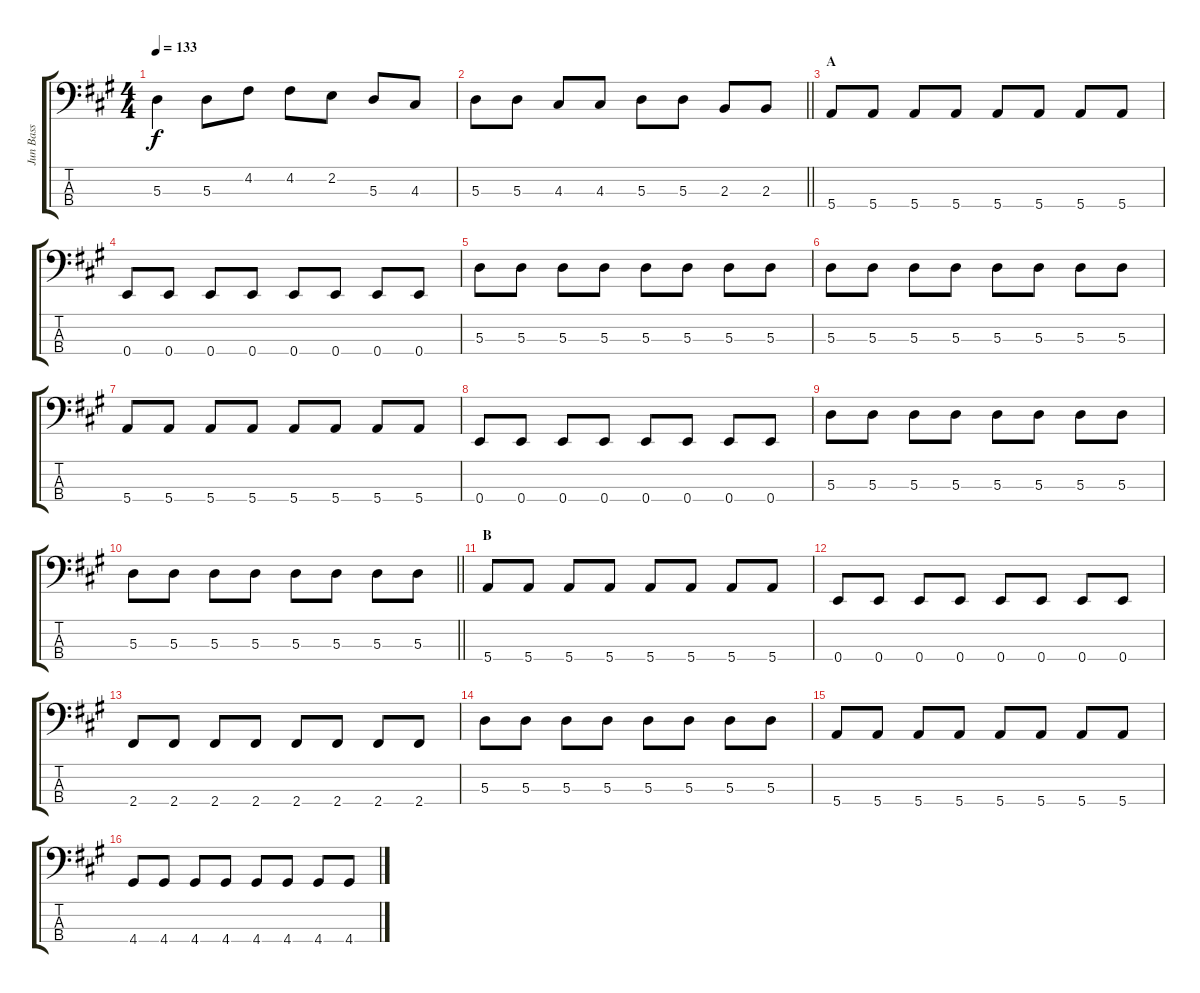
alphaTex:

\track ("Jun Bass" "Jun Bass") {instrument electricbasspick}
\staff {score tabs}
\tuning (G2 D2 A1 E1) {hide}
\ts (4 4)
\tempo 133
\clef f4
\ks a
5.3.4{dy f} 5.3.8 4.2.8 4.2.8 2.2.8 5.3.8 4.3.8 |
\barLineRight lightlight
5.3.8 5.3.8 4.3.8 4.3.8 5.3.8 5.3.8 2.3.8 2.3.8 |
\section ("" "A")
5.4.8 5.4.8 5.4.8 5.4.8 5.4.8 5.4.8 5.4.8 5.4.8 |
0.4.8 0.4.8 0.4.8 0.4.8 0.4.8 0.4.8 0.4.8 0.4.8 |
5.3.8 5.3.8 5.3.8 5.3.8 5.3.8 5.3.8 5.3.8 5.3.8 |
5.3.8 5.3.8 5.3.8 5.3.8 5.3.8 5.3.8 5.3.8 5.3.8 |
5.4.8 5.4.8 5.4.8 5.4.8 5.4.8 5.4.8 5.4.8 5.4.8 |
0.4.8 0.4.8 0.4.8 0.4.8 0.4.8 0.4.8 0.4.8 0.4.8 |
5.3.8 5.3.8 5.3.8 5.3.8 5.3.8 5.3.8 5.3.8 5.3.8 |
\barLineRight lightlight
5.3.8 5.3.8 5.3.8 5.3.8 5.3.8 5.3.8 5.3.8 5.3.8 |
\section ("" "B")
5.4.8 5.4.8 5.4.8 5.4.8 5.4.8 5.4.8 5.4.8 5.4.8 |
0.4.8 0.4.8 0.4.8 0.4.8 0.4.8 0.4.8 0.4.8 0.4.8 |
2.4.8 2.4.8 2.4.8 2.4.8 2.4.8 2.4.8 2.4.8 2.4.8 |
5.3.8 5.3.8 5.3.8 5.3.8 5.3.8 5.3.8 5.3.8 5.3.8 |
5.4.8 5.4.8 5.4.8 5.4.8 5.4.8 5.4.8 5.4.8 5.4.8 |
4.4.8 4.4.8 4.4.8 4.4.8 4.4.8 4.4.8 4.4.8 4.4.8
